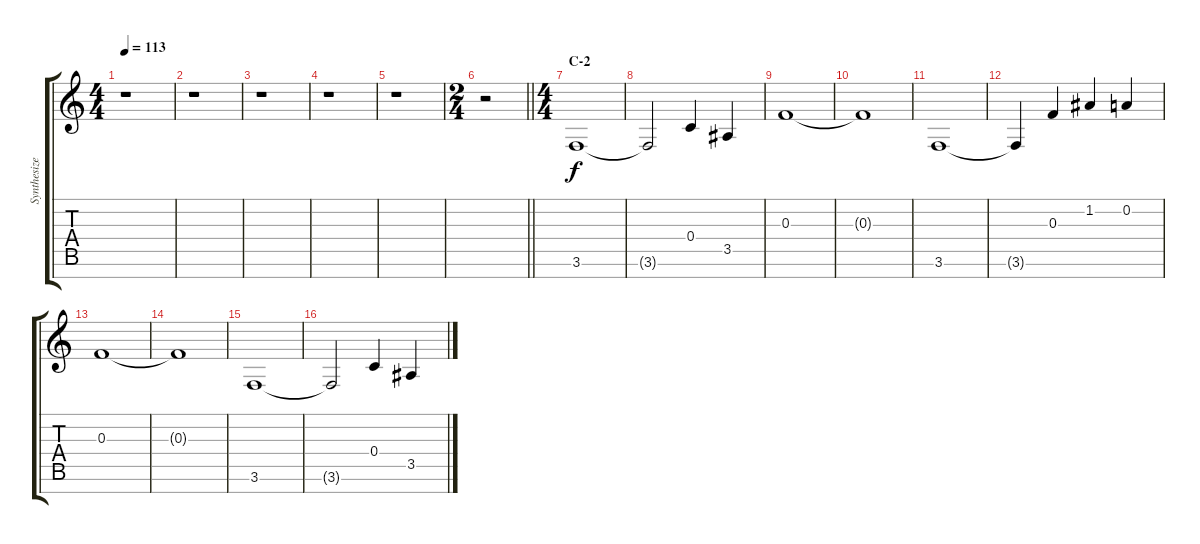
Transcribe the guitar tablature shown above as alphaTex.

\track ("Synthesizer I" "Synthesize") {instrument lead2sawtooth}
\staff {score tabs}
\tuning (D5 A4 F4 C4 G3 D3 A2) {hide}
\ts (4 4)
\tempo 113
\clef g2
\ks c
r.1{dy f} |
r.1 |
r.1 |
r.1 |
r.1 |
\ts (2 4)
\barLineRight lightlight
r.2 |
\ts (4 4)
\section ("" "C-2")
3.6.1 |
3.6{t}.2 0.4.4 3.5.4 |
0.3.1 |
0.3{t}.1 |
3.6.1 |
3.6{t}.4 0.3.4 1.2.4 0.2.4 |
0.3.1 |
0.3{t}.1 |
3.6.1 |
3.6{t}.2 0.4.4 3.5.4
